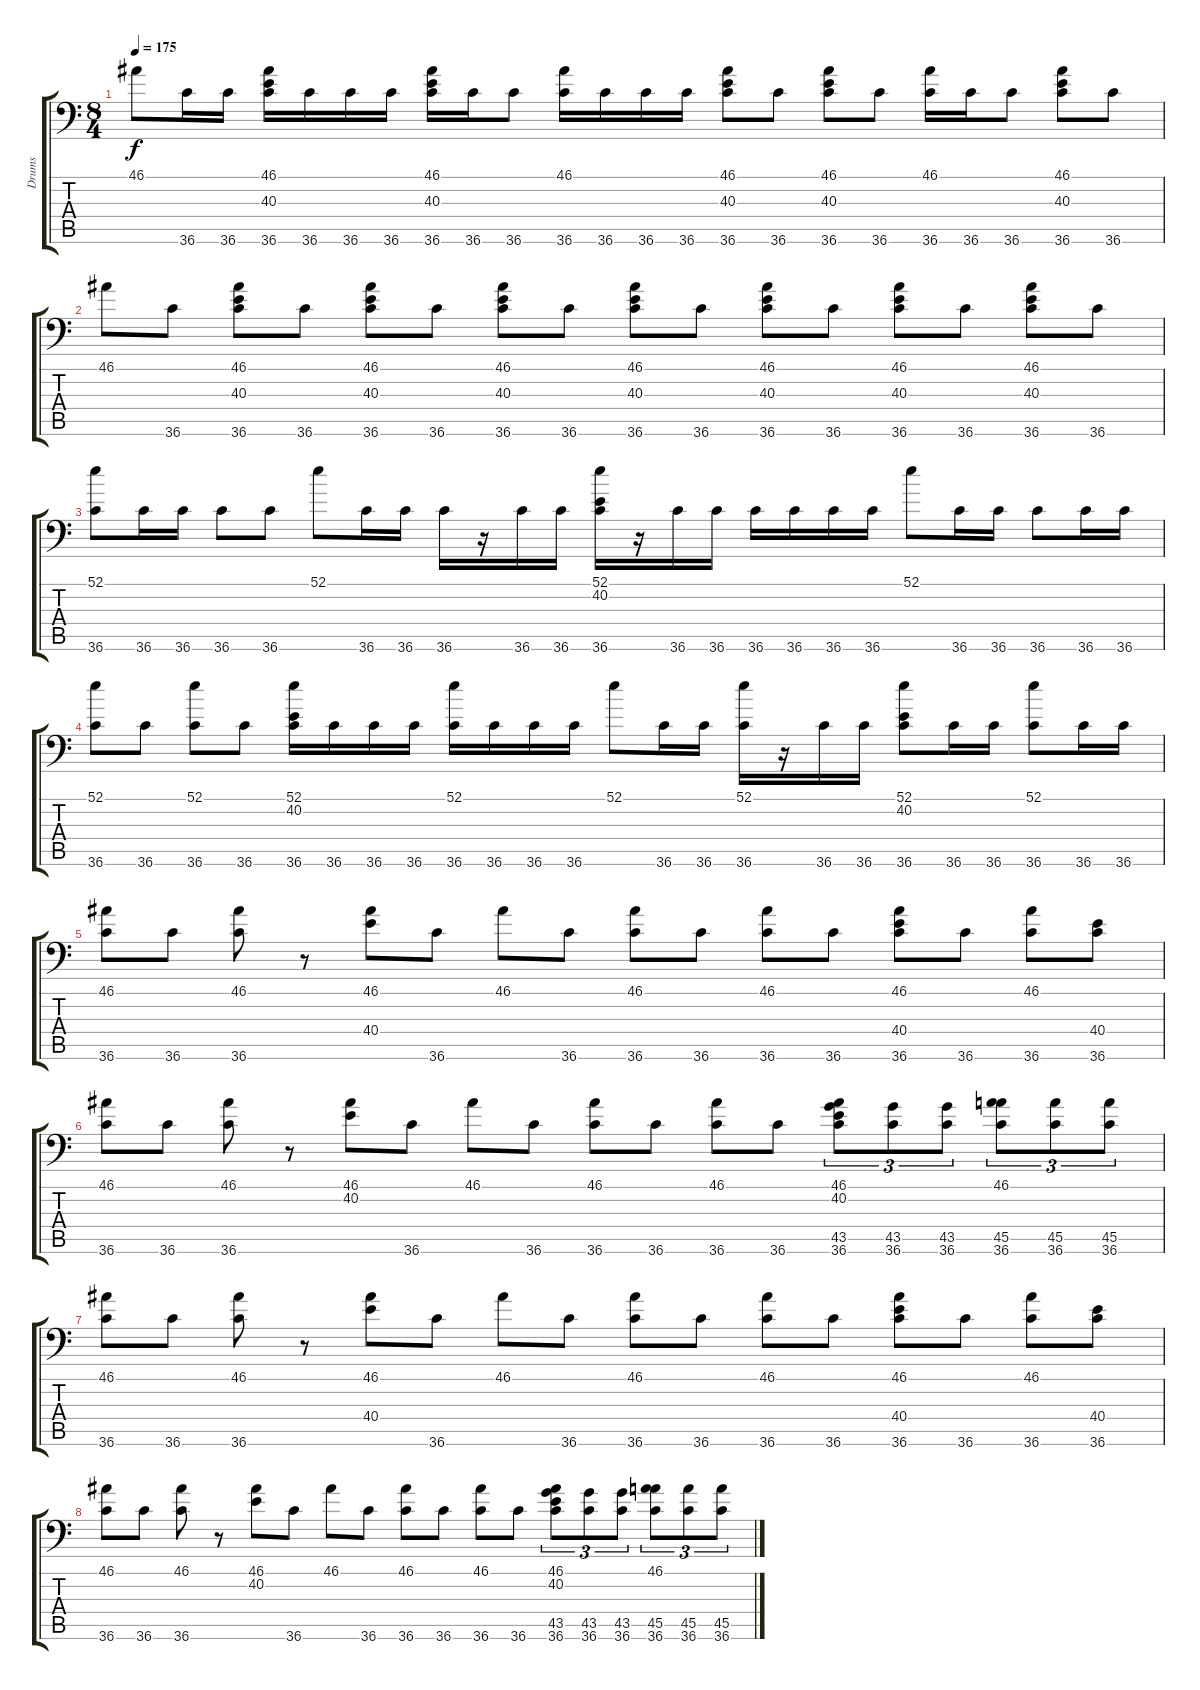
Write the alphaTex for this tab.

\track ("Drums" "Drums") {instrument acousticgrandpiano}
\staff {score tabs}
\tuning (C-1 C-1 C-1 C-1 C-1 C-1) {hide}
\ts (8 4)
\tempo 175
\clef f4
\ks c
46.1.8{dy f} 36.6.16 36.6.16 (46.1 40.3 36.6).16 36.6.16 36.6.16 36.6.16 (46.1 40.3 36.6).16 36.6.16 36.6.8 (46.1 36.6).16 36.6.16 36.6.16 36.6.16 (46.1 40.3 36.6).8 36.6.8 (46.1 40.3 36.6).8 36.6.8 (46.1 36.6).16 36.6.16 36.6.8 (46.1 40.3 36.6).8 36.6.8 |
46.1.8 36.6.8 (46.1 40.3 36.6).8 36.6.8 (46.1 40.3 36.6).8 36.6.8 (46.1 40.3 36.6).8 36.6.8 (46.1 40.3 36.6).8 36.6.8 (46.1 40.3 36.6).8 36.6.8 (46.1 40.3 36.6).8 36.6.8 (46.1 40.3 36.6).8 36.6.8 |
(52.1 36.6).8 36.6.16 36.6.16 36.6.8 36.6.8 52.1.8 36.6.16 36.6.16 36.6.16 r.16 36.6.16 36.6.16 (52.1 40.2 36.6).16 r.16 36.6.16 36.6.16 36.6.16 36.6.16 36.6.16 36.6.16 52.1.8 36.6.16 36.6.16 36.6.8 36.6.16 36.6.16 |
(52.1 36.6).8 36.6.8 (52.1 36.6).8 36.6.8 (52.1 40.2 36.6).16 36.6.16 36.6.16 36.6.16 (52.1 36.6).16 36.6.16 36.6.16 36.6.16 52.1.8 36.6.16 36.6.16 (52.1 36.6).16 r.16 36.6.16 36.6.16 (52.1 40.2 36.6).8 36.6.16 36.6.16 (52.1 36.6).8 36.6.16 36.6.16 |
\section ("" "")
(46.1 36.6).8 36.6.8 (46.1 36.6).8 r.8 (46.1 40.4).8 36.6.8 46.1.8 36.6.8 (46.1 36.6).8 36.6.8 (46.1 36.6).8 36.6.8 (46.1 40.4 36.6).8 36.6.8 (46.1 36.6).8 (40.4 36.6).8 |
(46.1 36.6).8 36.6.8 (46.1 36.6).8 r.8 (46.1 40.2).8 36.6.8 46.1.8 36.6.8 (46.1 36.6).8 36.6.8 (46.1 36.6).8 36.6.8 (46.1 40.2 43.5 36.6).8{tu (3 2)} (43.5 36.6).8{tu (3 2)} (43.5 36.6).8{tu (3 2)} (46.1 45.5 36.6).8{tu (3 2)} (45.5 36.6).8{tu (3 2)} (45.5 36.6).8{tu (3 2)} |
(46.1 36.6).8 36.6.8 (46.1 36.6).8 r.8 (46.1 40.4).8 36.6.8 46.1.8 36.6.8 (46.1 36.6).8 36.6.8 (46.1 36.6).8 36.6.8 (46.1 40.4 36.6).8 36.6.8 (46.1 36.6).8 (40.4 36.6).8 |
(46.1 36.6).8 36.6.8 (46.1 36.6).8 r.8 (46.1 40.2).8 36.6.8 46.1.8 36.6.8 (46.1 36.6).8 36.6.8 (46.1 36.6).8 36.6.8 (46.1 40.2 43.5 36.6).8{tu (3 2)} (43.5 36.6).8{tu (3 2)} (43.5 36.6).8{tu (3 2)} (46.1 45.5 36.6).8{tu (3 2)} (45.5 36.6).8{tu (3 2)} (45.5 36.6).8{tu (3 2)}
